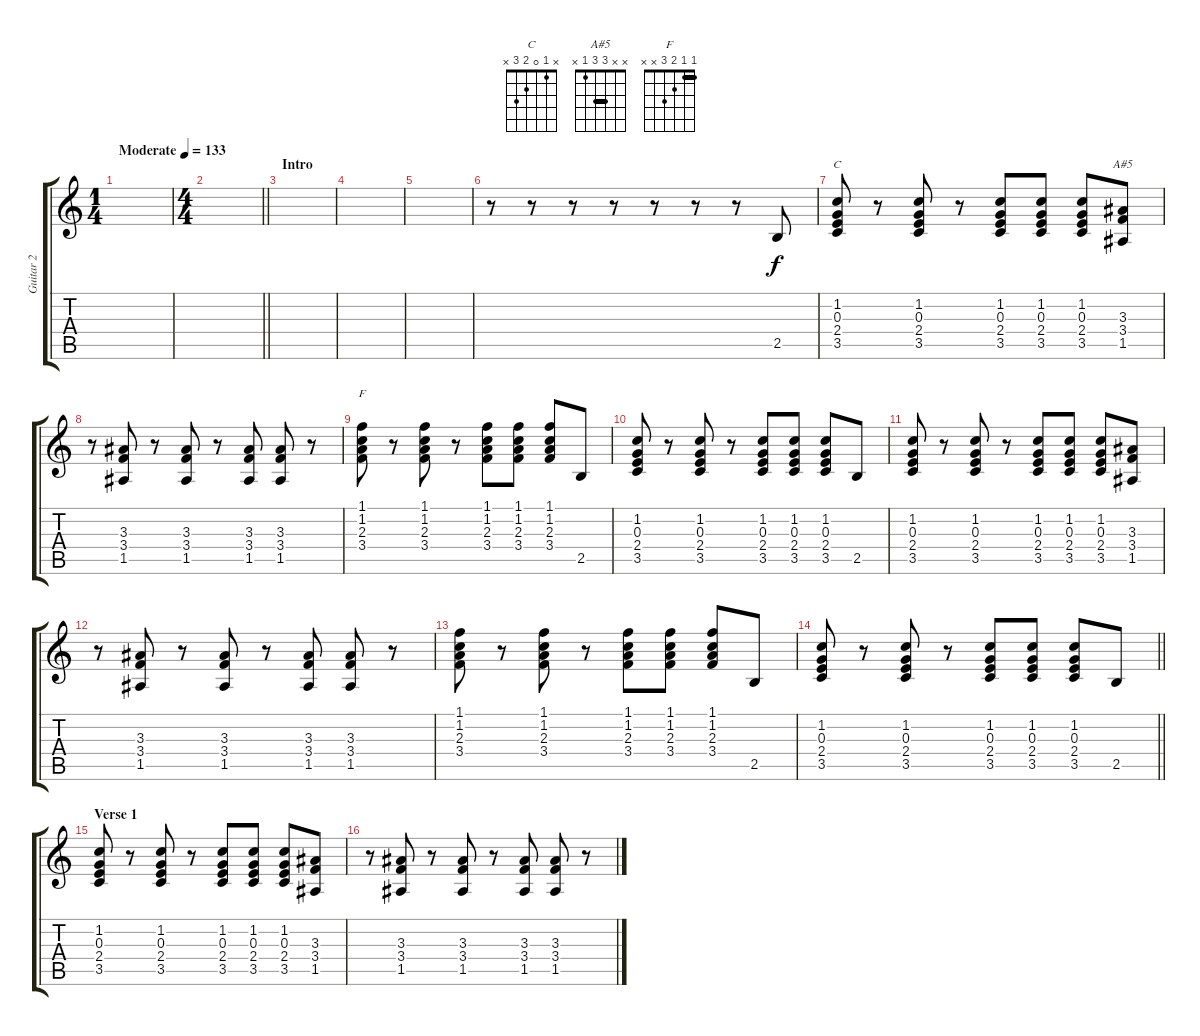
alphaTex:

\track ("Guitar 2" "Guitar 2") {instrument electricguitarclean}
\staff {score tabs}
\tuning (E4 B3 G3 D3 A2 E2) {hide}
\chord ("C" x 1 0 2 3 x)
\chord ("A#5" x x 3 3 1 x) {barre 3}
\chord ("F" 1 1 2 3 x x) {barre 1}
\ts (1 4)
\tempo (133 "Moderate")
\clef g2
\ks c
|
\ts (4 4)
\barLineRight lightlight
|
\section ("" "Intro")
|
|
|
r.8 r.8 r.8 r.8 r.8 r.8 r.8 2.5.8 |
(1.2 0.3 2.4 3.5).8{ch "C"} r.8 (1.2 0.3 2.4 3.5).8 r.8 (1.2 0.3 2.4 3.5).8 (1.2 0.3 2.4 3.5).8 (1.2 0.3 2.4 3.5).8 (3.3 3.4 1.5).8{ch "A#5"} |
r.8 (3.3 3.4 1.5).8 r.8 (3.3 3.4 1.5).8 r.8 (3.3 3.4 1.5).8 (3.3 3.4 1.5).8 r.8 |
(1.1 1.2 2.3 3.4).8{ch "F"} r.8 (1.1 1.2 2.3 3.4).8 r.8 (1.1 1.2 2.3 3.4).8 (1.1 1.2 2.3 3.4).8 (1.1 1.2 2.3 3.4).8 2.5.8 |
(1.2 0.3 2.4 3.5).8 r.8 (1.2 0.3 2.4 3.5).8 r.8 (1.2 0.3 2.4 3.5).8 (1.2 0.3 2.4 3.5).8 (1.2 0.3 2.4 3.5).8 2.5.8 |
(1.2 0.3 2.4 3.5).8 r.8 (1.2 0.3 2.4 3.5).8 r.8 (1.2 0.3 2.4 3.5).8 (1.2 0.3 2.4 3.5).8 (1.2 0.3 2.4 3.5).8 (3.3 3.4 1.5).8 |
r.8 (3.3 3.4 1.5).8 r.8 (3.3 3.4 1.5).8 r.8 (3.3 3.4 1.5).8 (3.3 3.4 1.5).8 r.8 |
(1.1 1.2 2.3 3.4).8 r.8 (1.1 1.2 2.3 3.4).8 r.8 (1.1 1.2 2.3 3.4).8 (1.1 1.2 2.3 3.4).8 (1.1 1.2 2.3 3.4).8 2.5.8 |
\barLineRight lightlight
(1.2 0.3 2.4 3.5).8 r.8 (1.2 0.3 2.4 3.5).8 r.8 (1.2 0.3 2.4 3.5).8 (1.2 0.3 2.4 3.5).8 (1.2 0.3 2.4 3.5).8 2.5.8 |
\section ("" "Verse 1")
(1.2 0.3 2.4 3.5).8 r.8 (1.2 0.3 2.4 3.5).8 r.8 (1.2 0.3 2.4 3.5).8 (1.2 0.3 2.4 3.5).8 (1.2 0.3 2.4 3.5).8 (3.3 3.4 1.5).8 |
r.8 (3.3 3.4 1.5).8 r.8 (3.3 3.4 1.5).8 r.8 (3.3 3.4 1.5).8 (3.3 3.4 1.5).8 r.8
